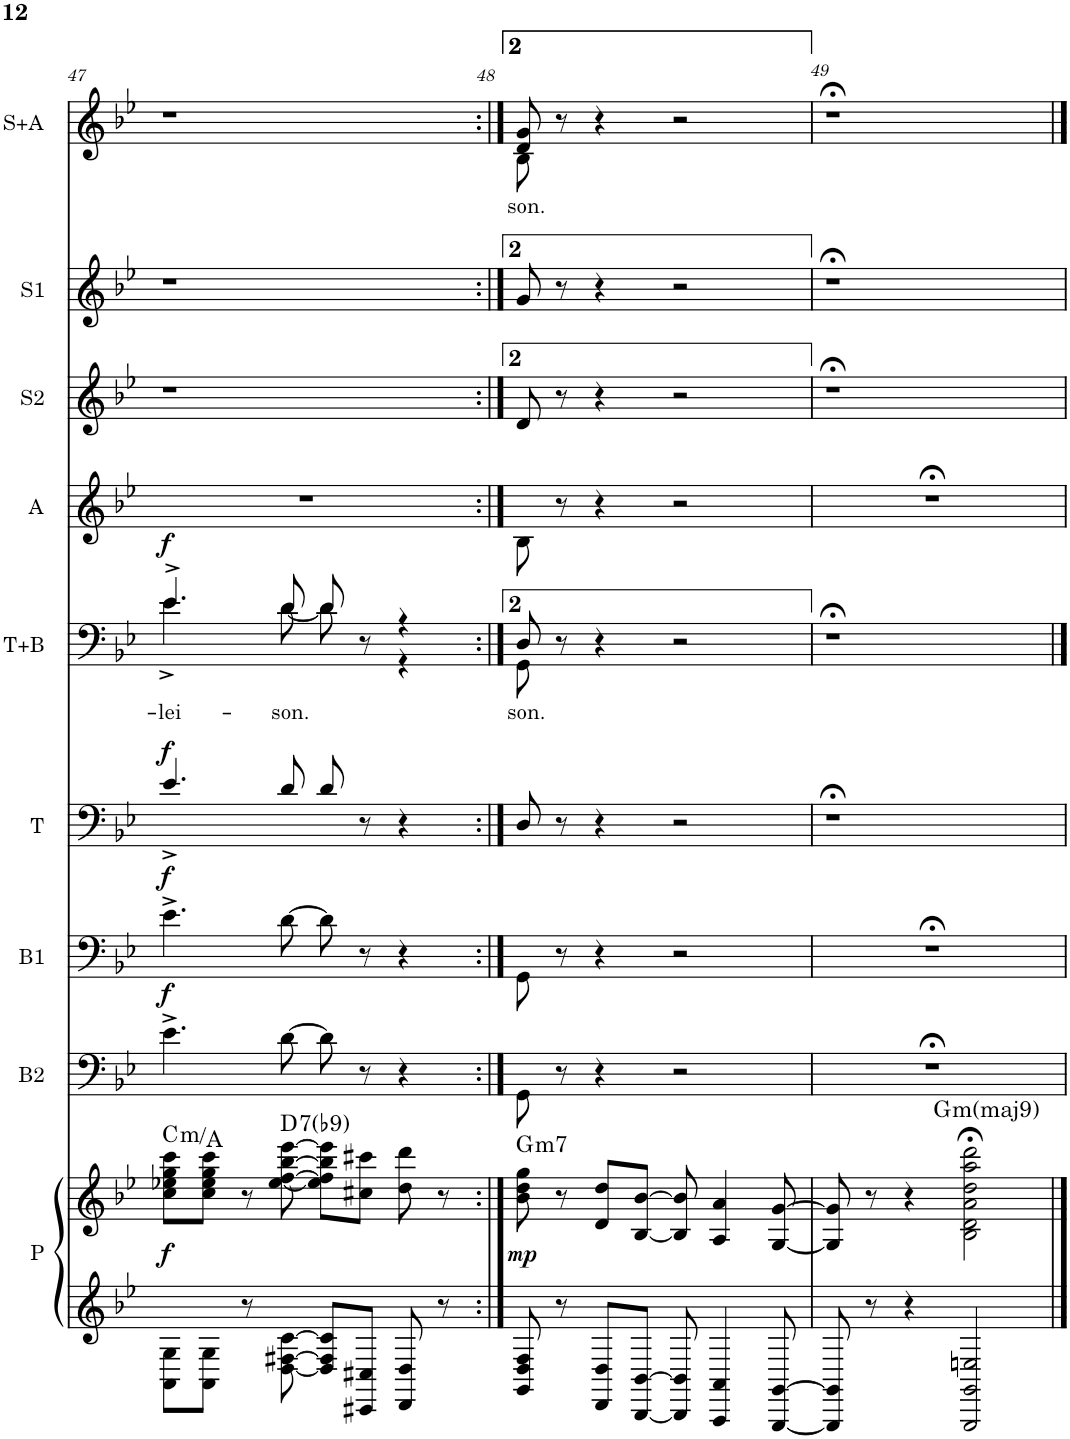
**kern	**kern	**dynam	**harte	**kern	**dynam	**kern	**dynam	**kern	**dynam	**kern	**text	**dynam	**kern	**kern	**kern	**kern	**text
*part9	*part9	*part9	*part9	*part8	*part8	*part7	*part7	*part6	*part6	*part5	*part5	*part5	*part4	*part3	*part2	*part1	*part1
*staff10	*staff9	*staff9/10	*	*staff8	*staff8	*staff7	*staff7	*staff6	*staff6	*staff5	*staff5	*staff5	*staff4	*staff3	*staff2	*staff1	*staff1
*I"Piano	*	*	*	*I"B2	*	*I"B1	*	*I"T	*	*I"T+B	*	*	*I"A	*I"S2	*I"S1	*I"S+A	*
*I'P	*	*	*	*I'B2	*	*I'B1	*	*I'T	*	*I'T+B	*	*	*I'A	*I'S2	*I'S1	*I'S+A	*
!!LO:PB:g=z
*clefG2	*clefG2	*	*	*clefF4	*	*clefF4	*	*clefF4	*	*clefF4	*	*	*clefG2	*clefG2	*clefG2	*clefG2	*
*k[b-e-]	*k[b-e-]	*	*	*k[b-e-]	*	*k[b-e-]	*	*k[b-e-]	*	*k[b-e-]	*	*	*k[b-e-]	*k[b-e-]	*k[b-e-]	*k[b-e-]	*
*M2/2	*M2/2	*	*	*M2/2	*	*M2/2	*	*M2/2	*	*M2/2	*	*	*M2/2	*M2/2	*M2/2	*M2/2	*
*met(c|)	*met(c|)	*	*	*met(c|)	*	*met(c|)	*	*met(c|)	*	*met(c|)	*	*	*met(c|)	*met(c|)	*met(c|)	*met(c|)	*
=47	=47	=47	=47	=47	=47	=47	=47	=47	=47	=47	=47	=47	=47	=47	=47	=47	=47
*	*	*	*	*	*	*	*	*	*	*^	*	*	*	*	*	*	*
!	!	!LO:DY:b	!LO:H:kt=m	!	!LO:DY:a	!	!LO:DY:a	!	!LO:DY:a	!	!	!LO:LY:b	!LO:DY:a	!	!	!	!	!
8AA\ 8G\L	8cc\ 8ee-X\ 8gg\ 8ccc\L	f	C:min/6	4.e-^\	f	4.e-^\	f	4.e-^/	f	4.e-^/	4.e-^\	-lei-	f	1r	1r	1r	1r	.
8AA\ 8G\J	8cc\ 8ee-\ 8gg\ 8ccc\J	.	.	.	.	.	.	.	.	.	.	.	.	.	.	.	.	.
8r	8r	.	.	.	.	.	.	.	.	.	.	.	.	.	.	.	.	.
!	!	!	!LO:H:kt=7	!	!	!	!	!	!	!	!	!LO:LY:b	!	!	!	!	!	!
[8D\ [8F#X\ [8c\	[8ee-\ [8ff\ [8bb-\ [8eee-\	.	D:7	[8d\	.	[8d\	.	8d/	.	8d/	[8d\	-son.	.	.	.	.	.	.
8D/] 8F#/] 8c/]L	8ee-\] 8ff\] 8bb-\] 8eee-\]L	.	.	8d\]	.	8d\]	.	8d/	.	8d/	8d\]	.	.	.	.	.	.	.
8CC#X/ 8C#X/J	8cc#X\ 8ccc#X\J	.	.	8r	.	8r	.	8r	.	8r	8ryy	.	.	.	.	.	.	.
8DD/ 8D/	8dd\ 8ddd\	.	.	4r	.	4r	.	4r	.	4r	4r	.	.	.	.	.	.	.
8r	8r	.	.	.	.	.	.	.	.	.	.	.	.	.	.	.	.	.
=48:|!	=48:|!	=48:|!	=48:|!	=48:|!	=48:|!	=48:|!	=48:|!	=48:|!	=48:|!	=48:|!	=48:|!	=48:|!	=48:|!	=48:|!	=48:|!	=48:|!	=48:|!	=48:|!
!	!	!LO:DY:b	!LO:H:kt=m7	!	!	!	!	!	!	!	!	!LO:LY:b	!	!	!	!	!	!LO:LY:b
*	*	*	*	*	*	*	*	*	*	*	*	*	*	*	*	*	*^	*
8GG/ 8D/ 8F/	8b-\ 8dd\ 8gg\	mp	G:min7	8GG\	.	8GG\	.	8D/	.	8D/	8GG\	son.	.	8B-\	8d/	8g/	8B-\	8d/ 8g/	son.
8r	8r	.	.	8r	.	8r	.	8r	.	8r	2..ryy	.	.	8r	8r	8r	8r	2..ryy	.
8DD/ 8D/L	8d/ 8dd/L	.	.	4r	.	4r	.	4r	.	4r	.	.	.	4r	4r	4r	4r	.	.
[8BBB-/ [8BB-/J	[8B-/ [8b-/J	.	.	.	.	.	.	.	.	.	.	.	.	.	.	.	.	.	.
8BBB-/] 8BB-/]	8B-/] 8b-/]	.	.	2r	.	2r	.	2r	.	2r	.	.	.	2r	2r	2r	2r	.	.
4AAA/ 4AA/	4A/ 4a/	.	.	.	.	.	.	.	.	.	.	.	.	.	.	.	.	.	.
[8GGG/ [8GG/	[8G/ [8g/	.	.	.	.	.	.	.	.	.	.	.	.	.	.	.	.	.	.
*	*	*	*	*	*	*	*	*	*	*v	*v	*	*	*	*	*	*v	*v	*
=49	=49	=49	=49	=49	=49	=49	=49	=49	=49	=49	=49	=49	=49	=49	=49	=49	=49
*	*^	*	*	*	*	*	*	*	*	*	*	*	*	*	*	*	*
8GGG/] 8GG/]	8G/] 8g/]	4.ryy	.	.	1r;<	.	1r;<	.	1r;<	.	1r;<	.	.	1r;<	1r;<	1r;<	1r;<	.
8r	8r	.	.	.	.	.	.	.	.	.	.	.	.	.	.	.	.	.
4r	4r	.	.	.	.	.	.	.	.	.	.	.	.	.	.	.	.	.
!	!	!	!	!LO:H:kt=mmaj7	!	!	!	!	!	!	!	!	!	!	!	!	!	!
.	.	2ryy	.	G:minmaj7(9)	.	.	.	.	.	.	.	.	.	.	.	.	.	.
2GGG/ 2GG/ 2En/	2B-\;< 2d\;< 2a\;< 2dd\;< 2aa\;< 2ddd\;<	.	.	.	.	.	.	.	.	.	.	.	.	.	.	.	.	.
.	.	8ryy	.	.	.	.	.	.	.	.	.	.	.	.	.	.	.	.
*	*v	*v	*	*	*	*	*	*	*	*	*	*	*	*	*	*	*	*
==	==	==	==	==	==	==	==	==	==	==	==	==	==	==	==	==	==
*-	*-	*-	*-	*-	*-	*-	*-	*-	*-	*-	*-	*-	*-	*-	*-	*-	*-
